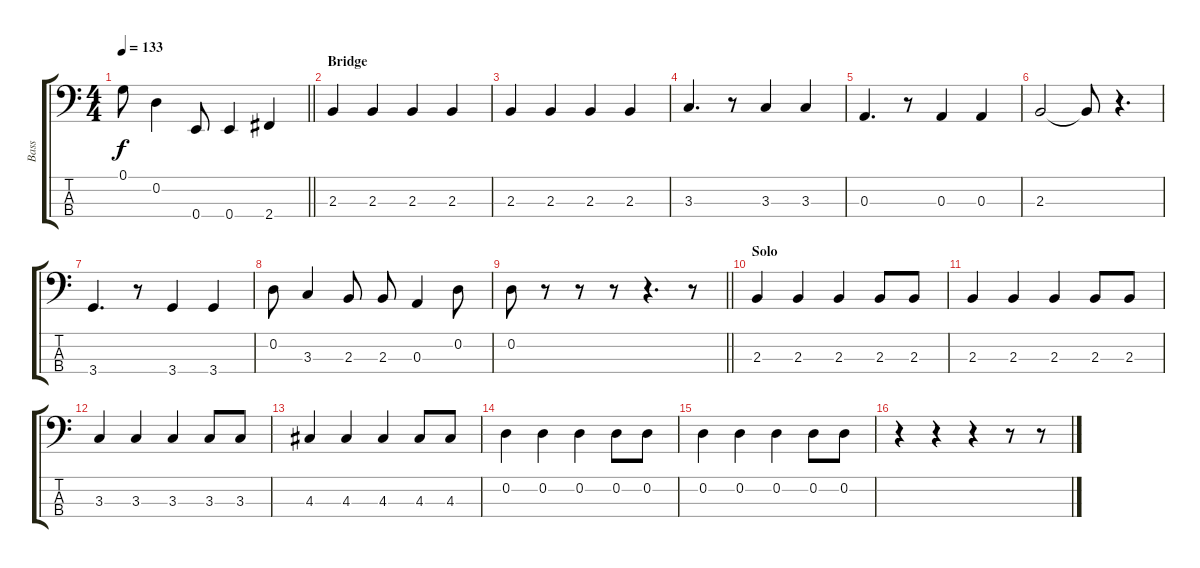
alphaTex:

\track ("Bass" "Bass") {instrument electricbassfinger}
\staff {score tabs}
\tuning (G2 D2 A1 E1) {hide}
\ts (4 4)
\tempo 133
\clef f4
\barLineRight lightlight
\ks c
0.1.8{dy f} 0.2.4 0.4.8 0.4.4 2.4.4 |
\section ("" "Bridge")
2.3.4 2.3.4 2.3.4 2.3.4 |
2.3.4 2.3.4 2.3.4 2.3.4 |
3.3.4{d} r.8 3.3.4 3.3.4 |
0.3.4{d} r.8 0.3.4 0.3.4 |
2.3.2 2.3{t}.8 r.4{d} |
3.4.4{d} r.8 3.4.4 3.4.4 |
0.2.8 3.3.4 2.3.8 2.3.8 0.3.4 0.2.8 |
\barLineRight lightlight
0.2.8 r.8 r.8 r.8 r.4{d} r.8 |
\section ("" "Solo")
2.3.4 2.3.4 2.3.4 2.3.8 2.3.8 |
2.3.4 2.3.4 2.3.4 2.3.8 2.3.8 |
3.3.4 3.3.4 3.3.4 3.3.8 3.3.8 |
4.3.4 4.3.4 4.3.4 4.3.8 4.3.8 |
0.2.4 0.2.4 0.2.4 0.2.8 0.2.8 |
0.2.4 0.2.4 0.2.4 0.2.8 0.2.8 |
r.4 r.4 r.4 r.8 r.8
